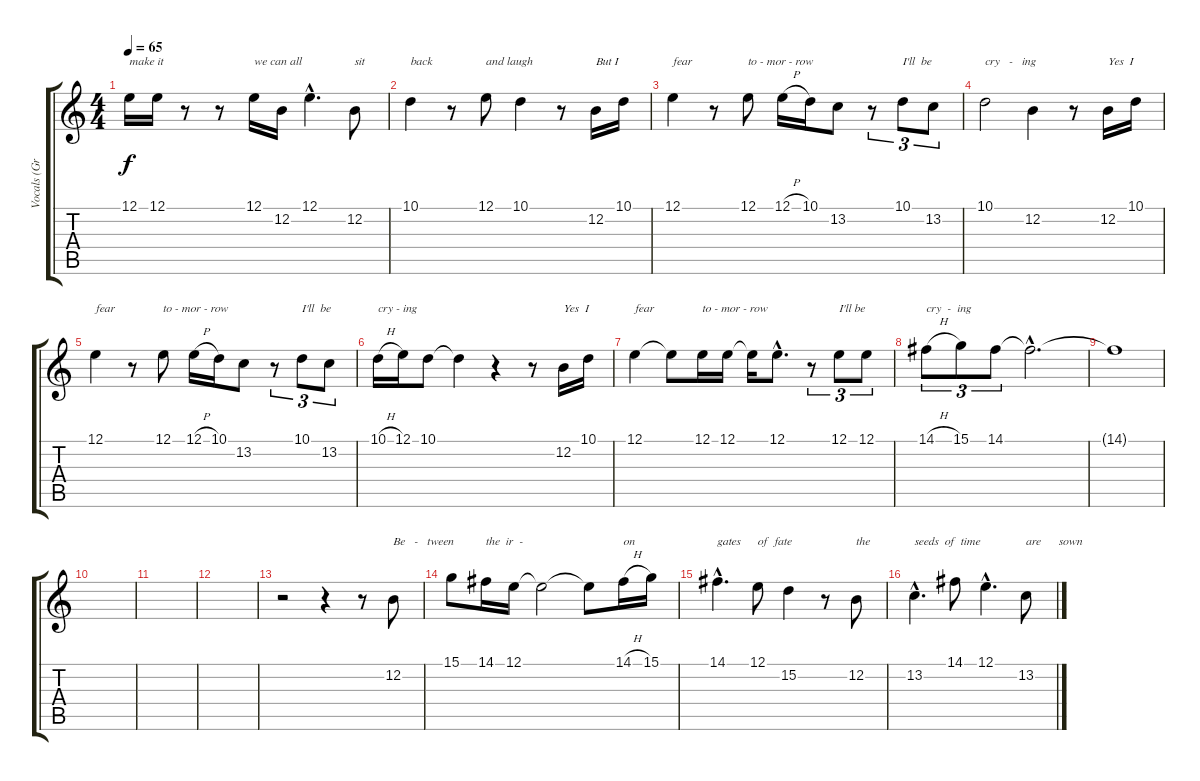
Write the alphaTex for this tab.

\track ("Vocals (Greg Lake)" "Vocals (Gr") {instrument cello}
\staff {score tabs}
\tuning (E4 B3 G3 D3 A2 E2) {hide}
\ts (4 4)
\tempo 65
\clef g2
\ks c
12.1.16{txt "make it" dy f} 12.1.16 r.8 r.8 12.1.16{txt "we can all"} 12.2.16 12.1{hac}.4{d} 12.2.8{txt "sit"} |
10.1.4{txt "back"} r.8 12.1.8{txt "and laugh"} 10.1.4 r.8 12.2.16{txt "But I"} 10.1.16 |
12.1.4{txt "fear"} r.8 12.1.8{txt "to - mor - row"} 12.1{h}.16 10.1.16 13.2.8 r.8{tu (3 2)} 10.1.8{tu (3 2) txt "I'll  be"} 13.2.8{tu (3 2)} |
10.1.2{txt "cry   -   ing"} 12.2.4 r.8 12.2.16{txt "Yes  I"} 10.1.16 |
12.1.4{txt "fear"} r.8 12.1.8{txt "to - mor - row"} 12.1{h}.16 10.1.16 13.2.8 r.8{tu (3 2)} 10.1.8{tu (3 2) txt "I'll  be"} 13.2.8{tu (3 2)} |
10.1{h}.16{txt "cry - ing"} 12.1.16 10.1.8 10.1{t}.4 r.4 r.8 12.2.16{txt "Yes  I"} 10.1.16 |
12.1.4{txt "fear"} 12.1{t}.8 12.1.16{txt "to - mor - row"} 12.1.16 12.1{t}.16 12.1{hac}.8{d} r.8{tu (3 2)} 12.1.8{tu (3 2) txt "I'll be"} 12.1.8{tu (3 2)} |
14.1{h}.8{tu (3 2) txt "cry  -  ing"} 15.1.8{tu (3 2)} 14.1.8{tu (3 2)} 14.1{hac t}.2{d} |
14.1{t}.1 |
|
|
|
r.2 r.4 r.8 12.2.8{txt "Be   -   tween"} |
15.1.8 14.1.16{txt "the  ir  -"} 12.1.16 12.1{t}.2 12.1{t}.8 14.1{h}.16{txt "on"} 15.1.16 |
14.1{hac}.4{d txt "gates"} 12.1.8{txt "of  fate"} 15.2.4 r.8 12.2.8{txt "the"} |
13.2{hac}.4{d txt "seeds  of  time"} 14.1.8 12.1{hac}.4{d} 13.2.8{txt "are      sown"}
